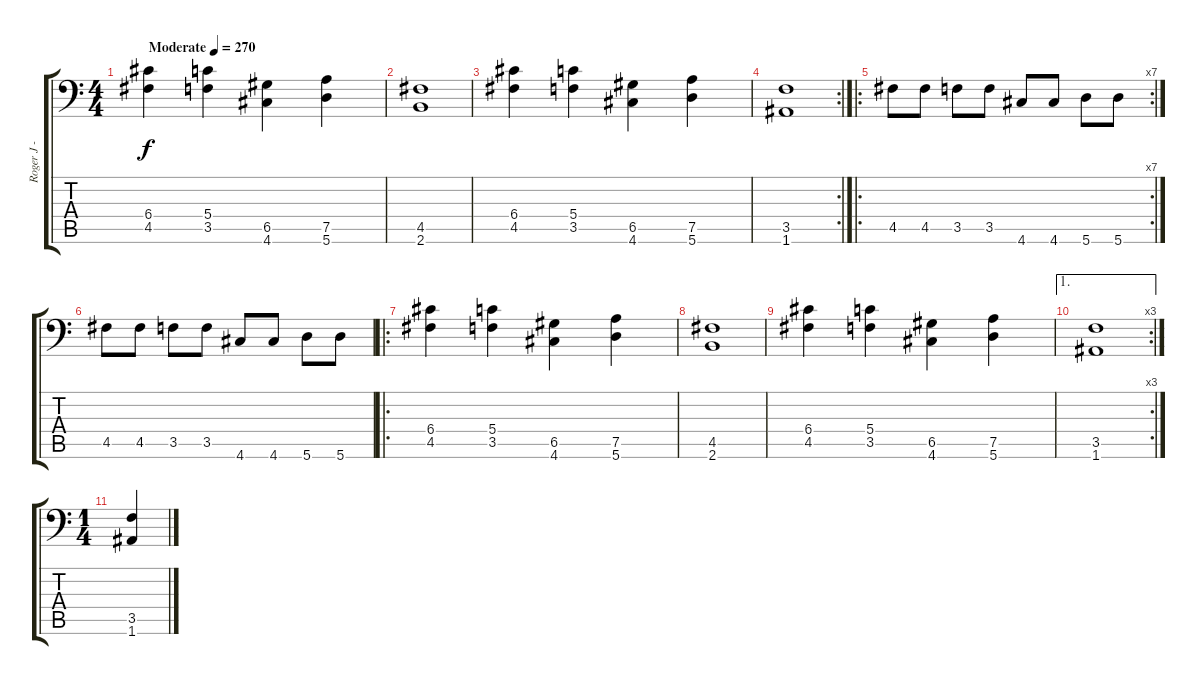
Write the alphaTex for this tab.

\track ("Roger J - Guitar" "Roger J - ") {instrument distortionguitar}
\staff {score tabs}
\tuning (A3 E3 C3 G2 D2 A1) {hide}
\ts (4 4)
\tempo (270 "Moderate")
\clef f4
\ks c
(6.4 4.5).4{dy f instrument distortionguitar} (5.4 3.5).4 (6.5 4.6).4 (7.5 5.6).4 |
(4.5 2.6).1 |
(6.4 4.5).4 (5.4 3.5).4 (6.5 4.6).4 (7.5 5.6).4 |
\rc 2
(3.5 1.6).1 |
\ro
\rc 7
4.5.8 4.5.8 3.5.8 3.5.8 4.6.8 4.6.8 5.6.8 5.6.8 |
4.5.8 4.5.8 3.5.8 3.5.8 4.6.8 4.6.8 5.6.8 5.6.8 |
\ro
(6.4 4.5).4 (5.4 3.5).4 (6.5 4.6).4 (7.5 5.6).4 |
(4.5 2.6).1 |
(6.4 4.5).4 (5.4 3.5).4 (6.5 4.6).4 (7.5 5.6).4 |
\ae 1
\rc 3
(3.5 1.6).1 |
\ts (1 4)
(3.5 1.6).4
